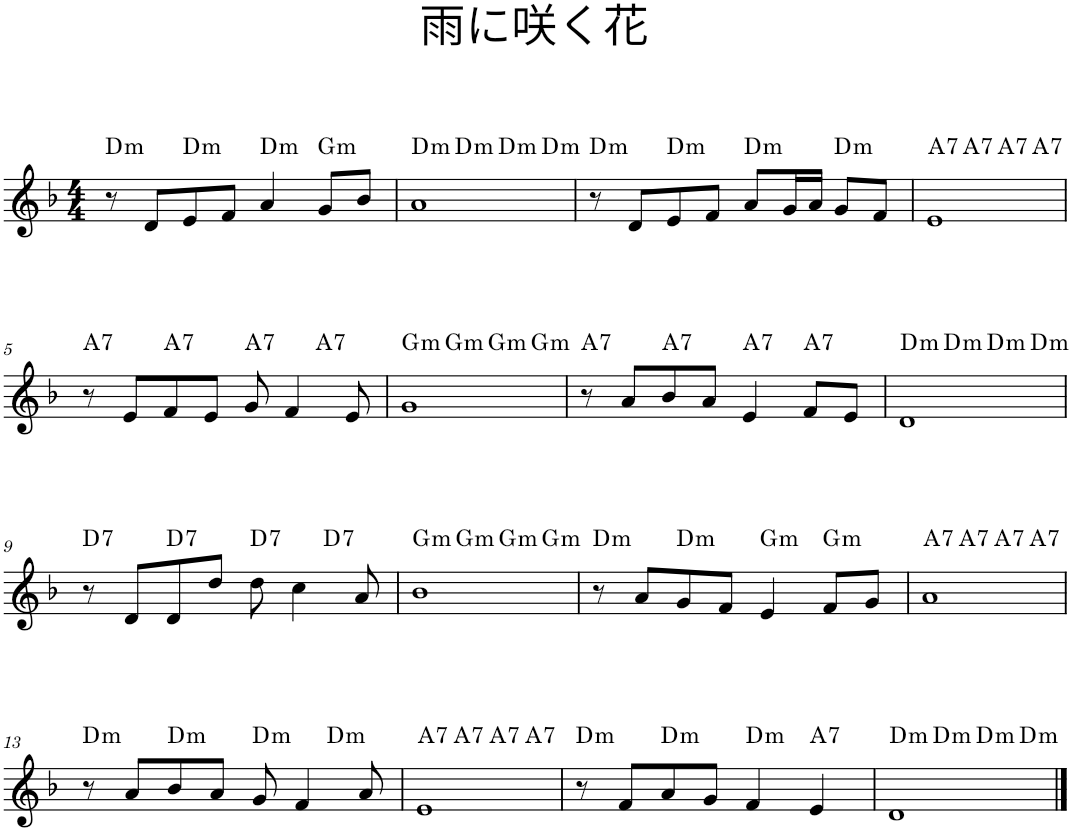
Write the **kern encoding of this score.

**kern	**harte
*part1	*part1
*staff1	*
*I"Piano	*
*I'Pno.	*
*clefG2	*
*k[b-]	*
*M4/4	*
=1	=1
!	!LO:H:kt=m
8r	D:min
8d/L	.
!	!LO:H:kt=m
8e/	D:min
8f/J	.
!	!LO:H:kt=m
4a/	D:min
!	!LO:H:kt=m
8g/L	G:min
8b-/J	.
=2	=2
!	!LO:H:kt=m
*^	*
*	*^	*
*	*	*^	*
1a	4ryy	2ryy	2.ryy	D:min
!	!	!	!	!LO:H:kt=m
.	2.ryy	.	.	D:min
!	!	!	!	!LO:H:kt=m
.	.	2ryy	.	D:min
!	!	!	!	!LO:H:kt=m
.	.	.	4ryy	D:min
=3	=3	=3	=3	=3
!	!	!	!	!LO:H:kt=m
*v	*v	*v	*v	*
8r	D:min
8d/L	.
!	!LO:H:kt=m
8e/	D:min
8f/J	.
!	!LO:H:kt=m
8a/L	D:min
16g/L	.
16a/JJ	.
!	!LO:H:kt=m
8g/L	D:min
8f/J	.
=4	=4
!	!LO:H:kt=7
*^	*
*	*^	*
*	*	*^	*
1e	4ryy	2ryy	2.ryy	A:7
!	!	!	!	!LO:H:kt=7
.	2.ryy	.	.	A:7
!	!	!	!	!LO:H:kt=7
.	.	2ryy	.	A:7
!	!	!	!	!LO:H:kt=7
.	.	.	4ryy	A:7
!!LO:LB:g=z	!!	!!	!!
=5	=5	=5	=5	=5
!	!	!	!	!LO:H:kt=7
*	*v	*v	*v	*
8r	2.ryy	A:7
8e/L	.	.
!	!	!LO:H:kt=7
8f/	.	A:7
8e/J	.	.
!	!	!LO:H:kt=7
8g/	.	A:7
4f/	.	.
!	!	!LO:H:kt=7
.	4ryy	A:7
8e/	.	.
=6	=6	=6
!	!	!LO:H:kt=m
*^	*^	*
1g	4ryy	2ryy	2.ryy	G:min
!	!	!	!	!LO:H:kt=m
.	2.ryy	.	.	G:min
!	!	!	!	!LO:H:kt=m
.	.	2ryy	.	G:min
!	!	!	!	!LO:H:kt=m
.	.	.	4ryy	G:min
=7	=7	=7	=7	=7
!	!	!	!	!LO:H:kt=7
*v	*v	*v	*v	*
8r	A:7
8a/L	.
!	!LO:H:kt=7
8b-/	A:7
8a/J	.
!	!LO:H:kt=7
4e/	A:7
!	!LO:H:kt=7
8f/L	A:7
8e/J	.
=8	=8
!	!LO:H:kt=m
*^	*
*	*^	*
*	*	*^	*
1d	4ryy	2ryy	2.ryy	D:min
!	!	!	!	!LO:H:kt=m
.	2.ryy	.	.	D:min
!	!	!	!	!LO:H:kt=m
.	.	2ryy	.	D:min
!	!	!	!	!LO:H:kt=m
.	.	.	4ryy	D:min
!!LO:LB:g=z	!!	!!	!!
=9	=9	=9	=9	=9
!	!	!	!	!LO:H:kt=7
*	*v	*v	*v	*
8r	2.ryy	D:7
8d/L	.	.
!	!	!LO:H:kt=7
8d/	.	D:7
8dd/J	.	.
!	!	!LO:H:kt=7
8dd\	.	D:7
4cc\	.	.
!	!	!LO:H:kt=7
.	4ryy	D:7
8a/	.	.
=10	=10	=10
!	!	!LO:H:kt=m
*^	*^	*
1b-	4ryy	2ryy	2.ryy	G:min
!	!	!	!	!LO:H:kt=m
.	2.ryy	.	.	G:min
!	!	!	!	!LO:H:kt=m
.	.	2ryy	.	G:min
!	!	!	!	!LO:H:kt=m
.	.	.	4ryy	G:min
=11	=11	=11	=11	=11
!	!	!	!	!LO:H:kt=m
*v	*v	*v	*v	*
8r	D:min
8a/L	.
!	!LO:H:kt=m
8g/	D:min
8f/J	.
!	!LO:H:kt=m
4e/	G:min
!	!LO:H:kt=m
8f/L	G:min
8g/J	.
=12	=12
!	!LO:H:kt=7
*^	*
*	*^	*
*	*	*^	*
1a	4ryy	2ryy	2.ryy	A:7
!	!	!	!	!LO:H:kt=7
.	2.ryy	.	.	A:7
!	!	!	!	!LO:H:kt=7
.	.	2ryy	.	A:7
!	!	!	!	!LO:H:kt=7
.	.	.	4ryy	A:7
!!LO:LB:g=z	!!	!!	!!
=13	=13	=13	=13	=13
!	!	!	!	!LO:H:kt=m
*	*v	*v	*v	*
8r	2.ryy	D:min
8a/L	.	.
!	!	!LO:H:kt=m
8b-/	.	D:min
8a/J	.	.
!	!	!LO:H:kt=m
8g/	.	D:min
4f/	.	.
!	!	!LO:H:kt=m
.	4ryy	D:min
8a/	.	.
=14	=14	=14
!	!	!LO:H:kt=7
*^	*^	*
1e	4ryy	2ryy	2.ryy	A:7
!	!	!	!	!LO:H:kt=7
.	2.ryy	.	.	A:7
!	!	!	!	!LO:H:kt=7
.	.	2ryy	.	A:7
!	!	!	!	!LO:H:kt=7
.	.	.	4ryy	A:7
=15	=15	=15	=15	=15
!	!	!	!	!LO:H:kt=m
*v	*v	*v	*v	*
8r	D:min
8f/L	.
!	!LO:H:kt=m
8a/	D:min
8g/J	.
!	!LO:H:kt=m
4f/	D:min
!	!LO:H:kt=7
4e/	A:7
=16	=16
!	!LO:H:kt=m
*^	*
*	*^	*
*	*	*^	*
1d	4ryy	2ryy	2.ryy	D:min
!	!	!	!	!LO:H:kt=m
.	2.ryy	.	.	D:min
!	!	!	!	!LO:H:kt=m
.	.	2ryy	.	D:min
!	!	!	!	!LO:H:kt=m
.	.	.	4ryy	D:min
*v	*v	*v	*v	*
==	==
*-	*-
